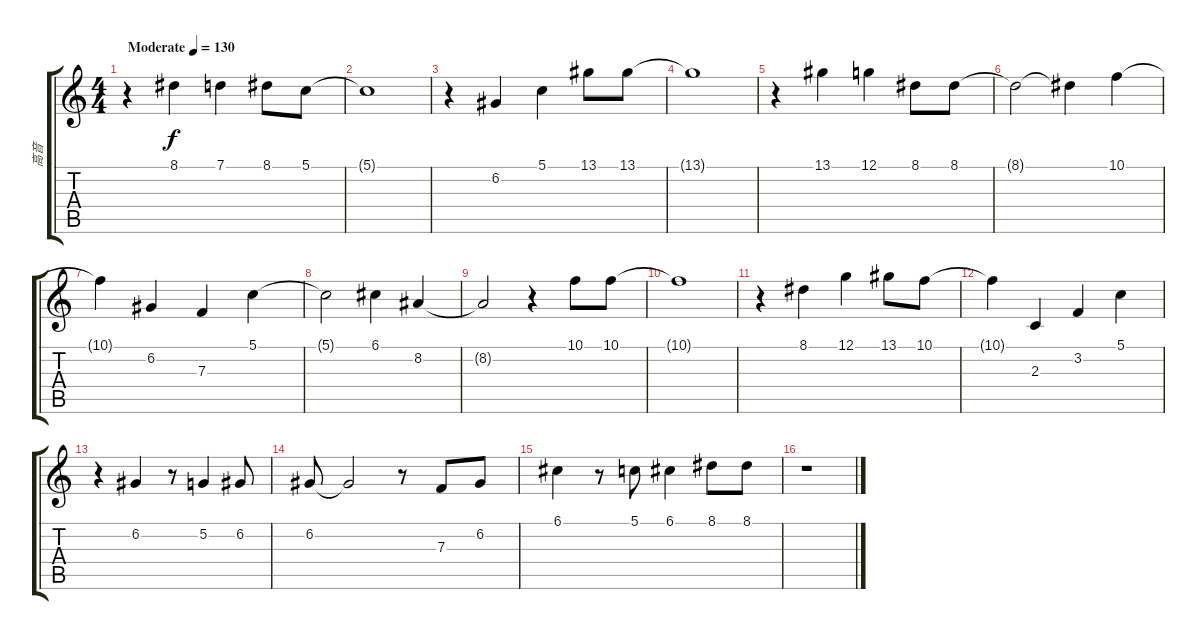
\track ("高音" "高音") {instrument acousticgrandpiano}
\staff {score tabs}
\tuning (G4 D4 Bb3 F3 C3 G2) {hide}
\ts (4 4)
\tempo (130 "Moderate")
\clef g2
\ks c
r.4{dy f instrument acousticgrandpiano} 8.1.4 7.1.4 8.1.8 5.1.8 |
5.1{t}.1 |
r.4 6.2.4 5.1.4 13.1.8 13.1.8{txt ""} |
13.1{t}.1 |
r.4 13.1.4 12.1.4 8.1.8 8.1.8 |
8.1{t}.2 8.1{t}.4 10.1.4 |
10.1{t}.4 6.2.4 7.3.4 5.1.4 |
5.1{t}.2 6.1.4 8.2.4 |
8.2{t}.2 r.4 10.1.8 10.1.8 |
10.1{t}.1 |
r.4 8.1.4 12.1.4 13.1.8 10.1.8 |
10.1{t}.4 2.3.4 3.2.4 5.1.4 |
r.4 6.2.4 r.8 5.2.4 6.2.8 |
6.2.8 6.2{t}.2 r.8 7.3.8 6.2.8 |
6.1.4 r.8 5.1.8 6.1.4 8.1.8 8.1.8 |
r.1
